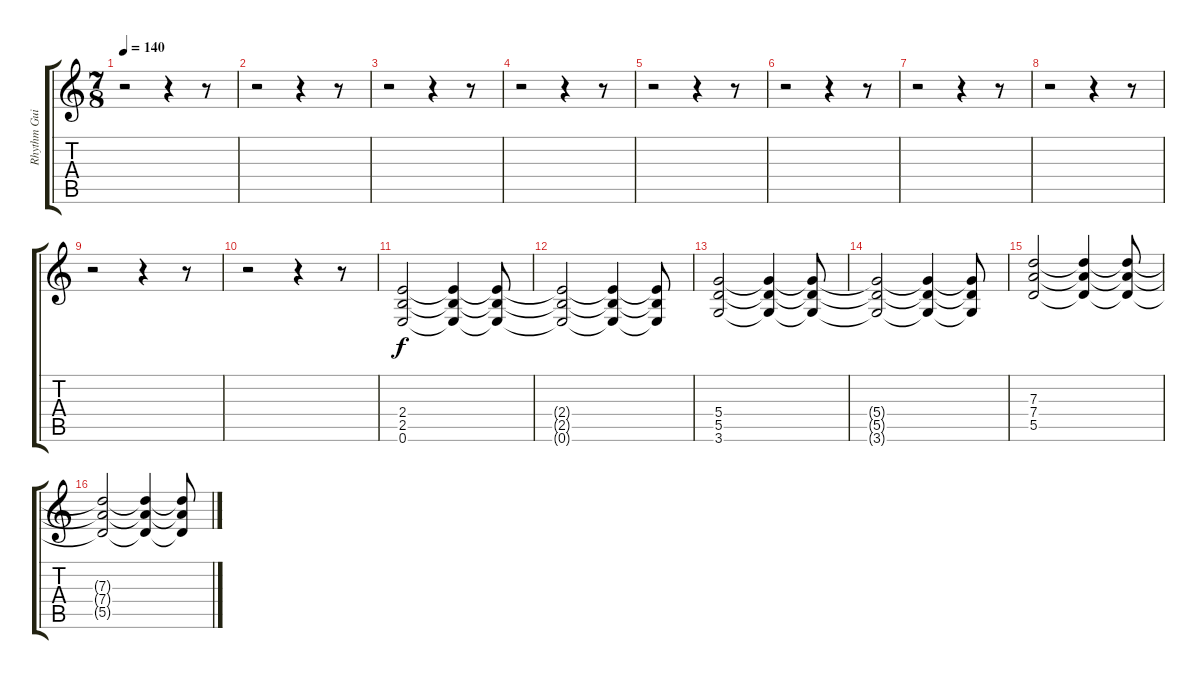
\track ("Rhythm Guitar 1" "Rhythm Gui") {instrument distortionguitar}
\staff {score tabs}
\tuning (E4 B3 G3 D3 A2 E2) {hide}
\ts (7 8)
\tempo 140
\tempo 124
\tempo 140
\clef g2
\ks c
r.2{dy f instrument distortionguitar} r.4 r.8 |
r.2 r.4 r.8 |
r.2 r.4 r.8 |
r.2 r.4 r.8 |
r.2 r.4 r.8 |
r.2 r.4 r.8 |
r.2 r.4 r.8 |
r.2 r.4 r.8 |
r.2 r.4 r.8 |
r.2 r.4 r.8 |
(2.4 2.5 0.6).2{volume 14} (2.4{t} 2.5{t} 0.6{t}).4 (2.4{t} 2.5{t} 0.6{t}).8 |
(2.4{t} 2.5{t} 0.6{t}).2 (2.4{t} 2.5{t} 0.6{t}).4 (2.4{t} 2.5{t} 0.6{t}).8 |
(5.4 5.5 3.6).2 (5.4{t} 5.5{t} 3.6{t}).4 (5.4{t} 5.5{t} 3.6{t}).8 |
(5.4{t} 5.5{t} 3.6{t}).2 (5.4{t} 5.5{t} 3.6{t}).4 (5.4{t} 5.5{t} 3.6{t}).8 |
(7.3 7.4 5.5).2 (7.3{t} 7.4{t} 5.5{t}).4 (7.3{t} 7.4{t} 5.5{t}).8 |
(7.3{t} 7.4{t} 5.5{t}).2 (7.3{t} 7.4{t} 5.5{t}).4 (7.3{t} 7.4{t} 5.5{t}).8
